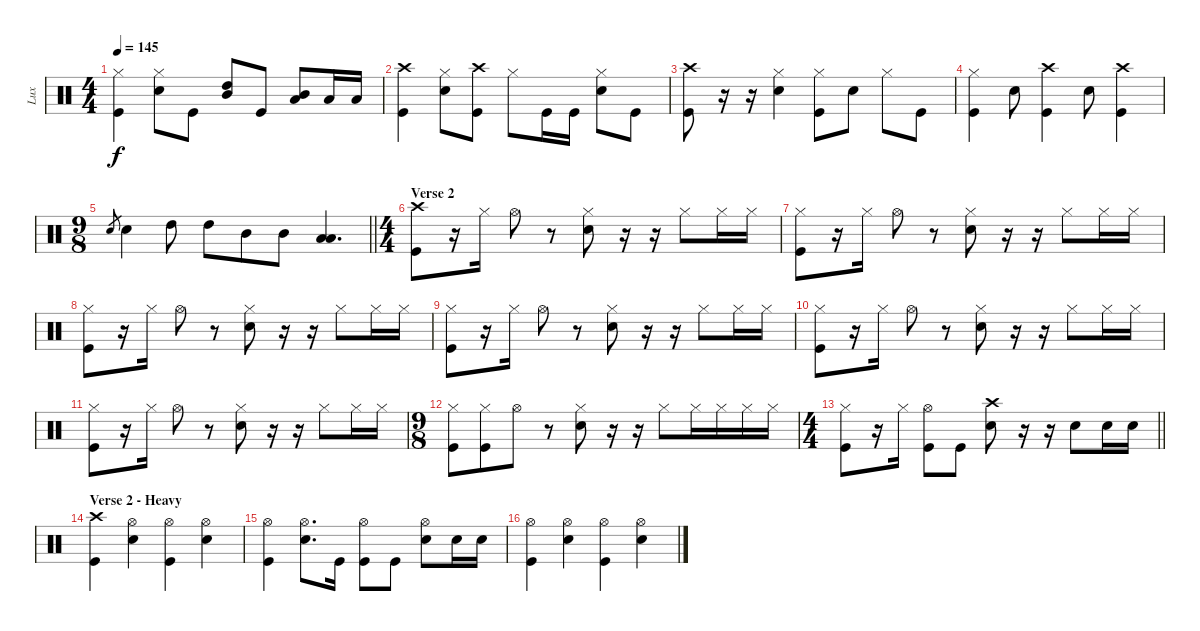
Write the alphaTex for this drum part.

\track ("Lux" "Lux") {instrument percussion}
\staff {score}
\articulation defaults
\ts (4 4)
\tempo 145
\clef neutral
\ks c
("Hi-Hat (closed)" "Kick (hit)").4{dy f} ("Hi-Hat (closed)" "Snare (hit) 2").8 "Kick (hit)".8 ("High Tom (hit)" "Mid Tom (hit)").8 "Kick (hit)".8 ("Mid Tom (hit)" "Low Tom (hit)").8 "Low Tom (hit)".16 "Low Tom (hit)".16 |
("Crash high (hit)" "Kick (hit)").4 ("Hi-Hat (closed)" "Snare (hit) 2").8 ("Crash high (hit)" "Kick (hit)").8 "Hi-Hat (closed)".8 "Kick (hit)".16 "Kick (hit)".16 ("Hi-Hat (closed)" "Snare (hit) 2").8 "Kick (hit)".8 |
("Crash high (hit)" "Kick (hit)").8 r.16 r.16 ("Hi-Hat (closed)" "Snare (hit) 2").4 ("Hi-Hat (closed)" "Kick (hit)").8 "Snare (hit) 2".8 "Hi-Hat (closed)".8 "Kick (hit)".8 |
("Hi-Hat (closed)" "Kick (hit)").4 "Snare (hit) 2".8 ("Crash high (hit)" "Kick (hit)").4 "Snare (hit) 2".8 ("Crash high (hit)" "Kick (hit)").4 |
\ts (9 8)
\barLineRight lightlight "Snare (hit) 2".8{gr} "Snare (hit) 2".4 "High Tom (hit)".8 "High Tom (hit)".8 "Mid Tom (hit)".8 "Mid Tom (hit)".8
("Low Tom (hit)" "Low Tom (hit)").4{d} |
\ts (4 4)
\section ("" "Verse 2")
("Crash high (hit)" "Kick (hit)").8 r.16 "Hi-Hat (closed)".16 "Hi-Hat (open)".8 r.8 ("Hi-Hat (closed)" "Snare (hit) 2").8 r.16 r.16 "Hi-Hat (closed)".8 "Hi-Hat (closed)".16 "Hi-Hat (closed)".16 |
("Hi-Hat (closed)" "Kick (hit)").8 r.16 "Hi-Hat (closed)".16 "Hi-Hat (open)".8 r.8 ("Hi-Hat (closed)" "Snare (hit) 2").8 r.16 r.16 "Hi-Hat (closed)".8 "Hi-Hat (closed)".16 "Hi-Hat (closed)".16 |
("Hi-Hat (closed)" "Kick (hit)").8 r.16 "Hi-Hat (closed)".16 "Hi-Hat (open)".8 r.8 ("Hi-Hat (closed)" "Snare (hit) 2").8 r.16 r.16 "Hi-Hat (closed)".8 "Hi-Hat (closed)".16 "Hi-Hat (closed)".16 |
("Hi-Hat (closed)" "Kick (hit)").8 r.16 "Hi-Hat (closed)".16 "Hi-Hat (open)".8 r.8 ("Hi-Hat (closed)" "Snare (hit) 2").8 r.16 r.16 "Hi-Hat (closed)".8 "Hi-Hat (closed)".16 "Hi-Hat (closed)".16 |
("Hi-Hat (closed)" "Kick (hit)").8 r.16 "Hi-Hat (closed)".16 "Hi-Hat (open)".8 r.8 ("Hi-Hat (closed)" "Snare (hit) 2").8 r.16 r.16 "Hi-Hat (closed)".8 "Hi-Hat (closed)".16 "Hi-Hat (closed)".16 |
("Hi-Hat (closed)" "Kick (hit)").8 r.16 "Hi-Hat (closed)".16 "Hi-Hat (open)".8 r.8 ("Hi-Hat (closed)" "Snare (hit) 2").8 r.16 r.16 "Hi-Hat (closed)".8 "Hi-Hat (closed)".16 "Hi-Hat (closed)".16 |
\ts (9 8)
("Hi-Hat (closed)" "Kick (hit)").8 ("Hi-Hat (closed)" "Kick (hit)").8 "Hi-Hat (open)".8 r.8 ("Hi-Hat (closed)" "Snare (hit) 2").8 r.16 r.16 "Hi-Hat (closed)".8 "Hi-Hat (closed)".16 "Hi-Hat (closed)".16 "Hi-Hat (closed)".16 "Hi-Hat (closed)".16 |
\ts (4 4)
\barLineRight lightlight
("Hi-Hat (closed)" "Kick (hit)").8 r.16 "Hi-Hat (closed)".16 ("Hi-Hat (open)" "Kick (hit)").8 "Kick (hit)".8 ("Crash high (hit)" "Snare (hit) 2").8 r.16 r.16 "Snare (hit) 2".8 "Snare (hit) 2".16 "Snare (hit) 2".16 |
\section ("" "Verse 2 - Heavy")
("Crash high (hit)" "Kick (hit)").4 ("Hi-Hat (open)" "Snare (hit) 2").4 ("Hi-Hat (open)" "Kick (hit)").4 ("Hi-Hat (open)" "Snare (hit) 2").4 |
("Hi-Hat (open)" "Kick (hit)").4 ("Hi-Hat (open)" "Snare (hit) 2").8{d} "Kick (hit)".16 ("Hi-Hat (open)" "Kick (hit)").8 "Kick (hit)".8 ("Hi-Hat (open)" "Snare (hit) 2").8 "Snare (hit) 2".16 "Snare (hit) 2".16 |
("Hi-Hat (open)" "Kick (hit)").4 ("Hi-Hat (open)" "Snare (hit) 2").4 ("Hi-Hat (open)" "Kick (hit)").4 ("Hi-Hat (open)" "Snare (hit) 2").4
